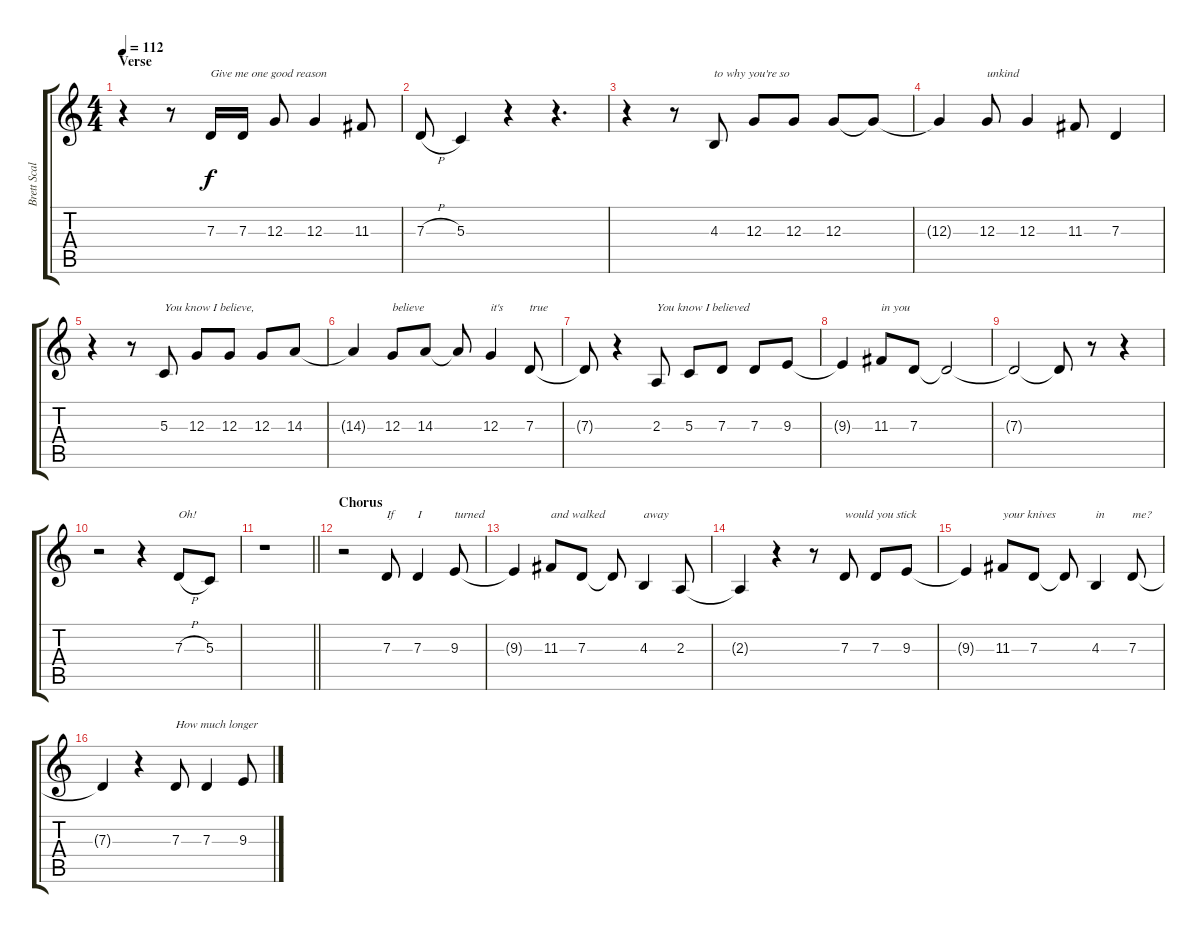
\track ("Brett Scallions (Lead Vocals)" "Brett Scal") {instrument violin}
\staff {score tabs}
\tuning (E4 B3 G3 D3 A2 D2) {hide}
\ts (4 4)
\section ("" "Verse")
\tempo 112
\clef g2
\ks c
r.4{dy f} r.8 7.3.16{txt "Give me one good reason"} 7.3.16 12.3.8 12.3.4 11.3.8 |
7.3{h}.8 5.3.4 r.4 r.4{d} |
r.4 r.8 4.3.8{txt "to why you're so"} 12.3.8 12.3.8 12.3.8 12.3{t}.8 |
12.3{t}.4 12.3.8{txt "unkind"} 12.3.4 11.3.8 7.3.4 |
r.4 r.8 5.3.8{txt "You know I believe,"} 12.3.8 12.3.8 12.3.8 14.3.8 |
14.3{t}.4 12.3.8{txt "believe"} 14.3.8 14.3{t}.8 12.3.4{txt "it's"} 7.3.8{txt "true"} |
7.3{t}.8 r.4 2.3.8{txt "You know I believed"} 5.3.8 7.3.8 7.3.8 9.3.8 |
9.3{t}.4 11.3.8{txt "in you"} 7.3.8 7.3{t}.2 |
7.3{t}.2 7.3{t}.8 r.8 r.4 |
r.2 r.4 7.3{h}.8{txt "Oh!"} 5.3.8 |
\barLineRight lightlight
r.1 |
\section ("" "Chorus")
r.2 7.3.8{txt "If"} 7.3.4{txt "I"} 9.3.8{txt "turned"} |
9.3{t}.4 11.3.8{txt "and walked"} 7.3.8 7.3{t}.8 4.3.4{txt "away"} 2.3.8 |
2.3{t}.4 r.4 r.8 7.3.8{txt "would you stick"} 7.3.8 9.3.8 |
9.3{t}.4 11.3.8{txt "your knives"} 7.3.8 7.3{t}.8 4.3.4{txt "in"} 7.3.8{txt "me?"} |
7.3{t}.4 r.4 7.3.8{txt "How much longer"} 7.3.4 9.3.8
